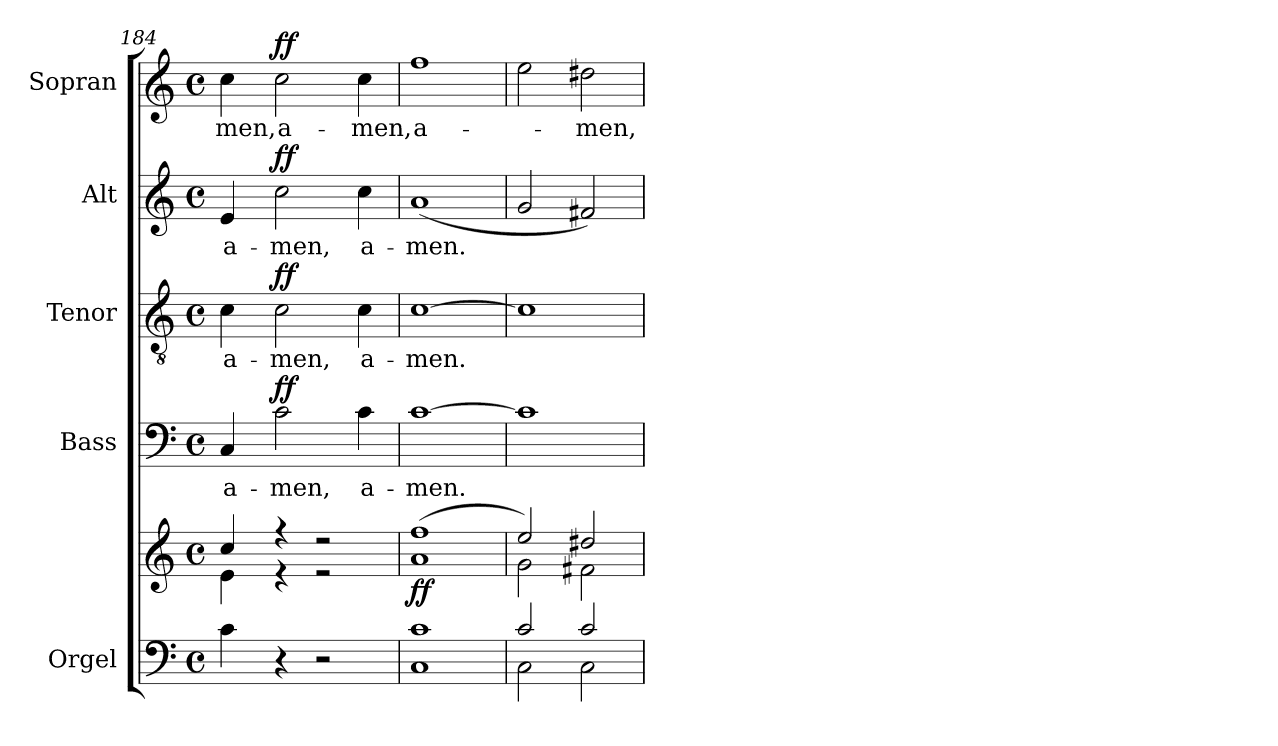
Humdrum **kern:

**kern	**kern	**dynam	**kern	**text	**dynam	**kern	**text	**dynam	**kern	**text	**dynam	**kern	**text	**dynam
*part5	*part5	*part5	*part4	*part4	*part4	*part3	*part3	*part3	*part2	*part2	*part2	*part1	*part1	*part1
*staff6	*staff5	*staff5/6	*staff4	*staff4	*staff4	*staff3	*staff3	*staff3	*staff2	*staff2	*staff2	*staff1	*staff1	*staff1
*I"Orgel	*	*	*I"Bass	*	*	*I"Tenor	*	*	*I"Alt	*	*	*I"Sopran	*	*
*I'Org.	*	*	*I'B.	*	*	*I'T.	*	*	*I'A.	*	*	*I'S.	*	*
*clefF4	*clefG2	*	*clefF4	*	*	*clefGv2	*	*	*clefG2	*	*	*clefG2	*	*
*k[]	*k[]	*	*k[]	*	*	*k[]	*	*	*k[]	*	*	*k[]	*	*
*C:	*C:	*	*C:	*	*	*C:	*	*	*C:	*	*	*C:	*	*
*M4/4	*M4/4	*	*M4/4	*	*	*M4/4	*	*	*M4/4	*	*	*M4/4	*	*
*met(c)	*met(c)	*	*met(c)	*	*	*met(c)	*	*	*met(c)	*	*	*met(c)	*	*
=184	=184	=184	=184	=184	=184	=184	=184	=184	=184	=184	=184	=184	=184	=184
*	*^	*	*	*	*	*	*	*	*	*	*	*	*	*
!	!	!	!	!	!LO:LY:b	!	!	!LO:LY:b	!	!	!LO:LY:b	!	!	!LO:LY:b	!
4c\	4cc/	4e\	.	4C/	a-	.	4c\	a-	.	4e/	a-	.	4cc\	-men,	.
!	!	!	!	!	!LO:LY:b	!LO:DY:a	!	!LO:LY:b	!LO:DY:a	!	!LO:LY:b	!LO:DY:a	!	!LO:LY:b	!LO:DY:a
4r	4r	4r	.	2c\	-men,	ff	2c\	-men,	ff	2cc\	-men,	ff	2cc\	a-	ff
2r	2r	2r	.	.	.	.	.	.	.	.	.	.	.	.	.
!	!	!	!	!	!LO:LY:b	!	!	!LO:LY:b	!	!	!LO:LY:b	!	!	!LO:LY:b	!
.	.	.	.	4c\	a-	.	4c\	a-	.	4cc\	a-	.	4cc\	-men,	.
=185	=185	=185	=185	=185	=185	=185	=185	=185	=185	=185	=185	=185	=185	=185	=185
*^	*	*	*	*	*	*	*	*	*	*	*	*	*	*	*
!	!	!	!	!LO:DY:b	!	!LO:LY:b	!	!	!LO:LY:b	!	!	!LO:LY:b	!	!	!LO:LY:b	!
1c	1C	(>1ff	1a	ff	[1c	-men.	.	[1c	-men.	.	(<1a	-men.	.	1ff	a-	.
=186	=186	=186	=186	=186	=186	=186	=186	=186	=186	=186	=186	=186	=186	=186	=186	=186
2c/	2C\	2ee/)	2g\	.	1c]	.	.	1c]	.	.	2g/	.	.	2ee\	.	.
!	!	!	!	!	!	!	!	!	!	!	!	!	!	!	!LO:LY:b	!
2c/	2C\	2dd#X/	2f#X\	.	.	.	.	.	.	.	2f#X/)	.	.	2dd#X\	-men,	.
*v	*v	*	*	*	*	*	*	*	*	*	*	*	*	*	*	*
*	*v	*v	*	*	*	*	*	*	*	*	*	*	*	*	*
=	=	=	=	=	=	=	=	=	=	=	=	=	=	=
*-	*-	*-	*-	*-	*-	*-	*-	*-	*-	*-	*-	*-	*-	*-
